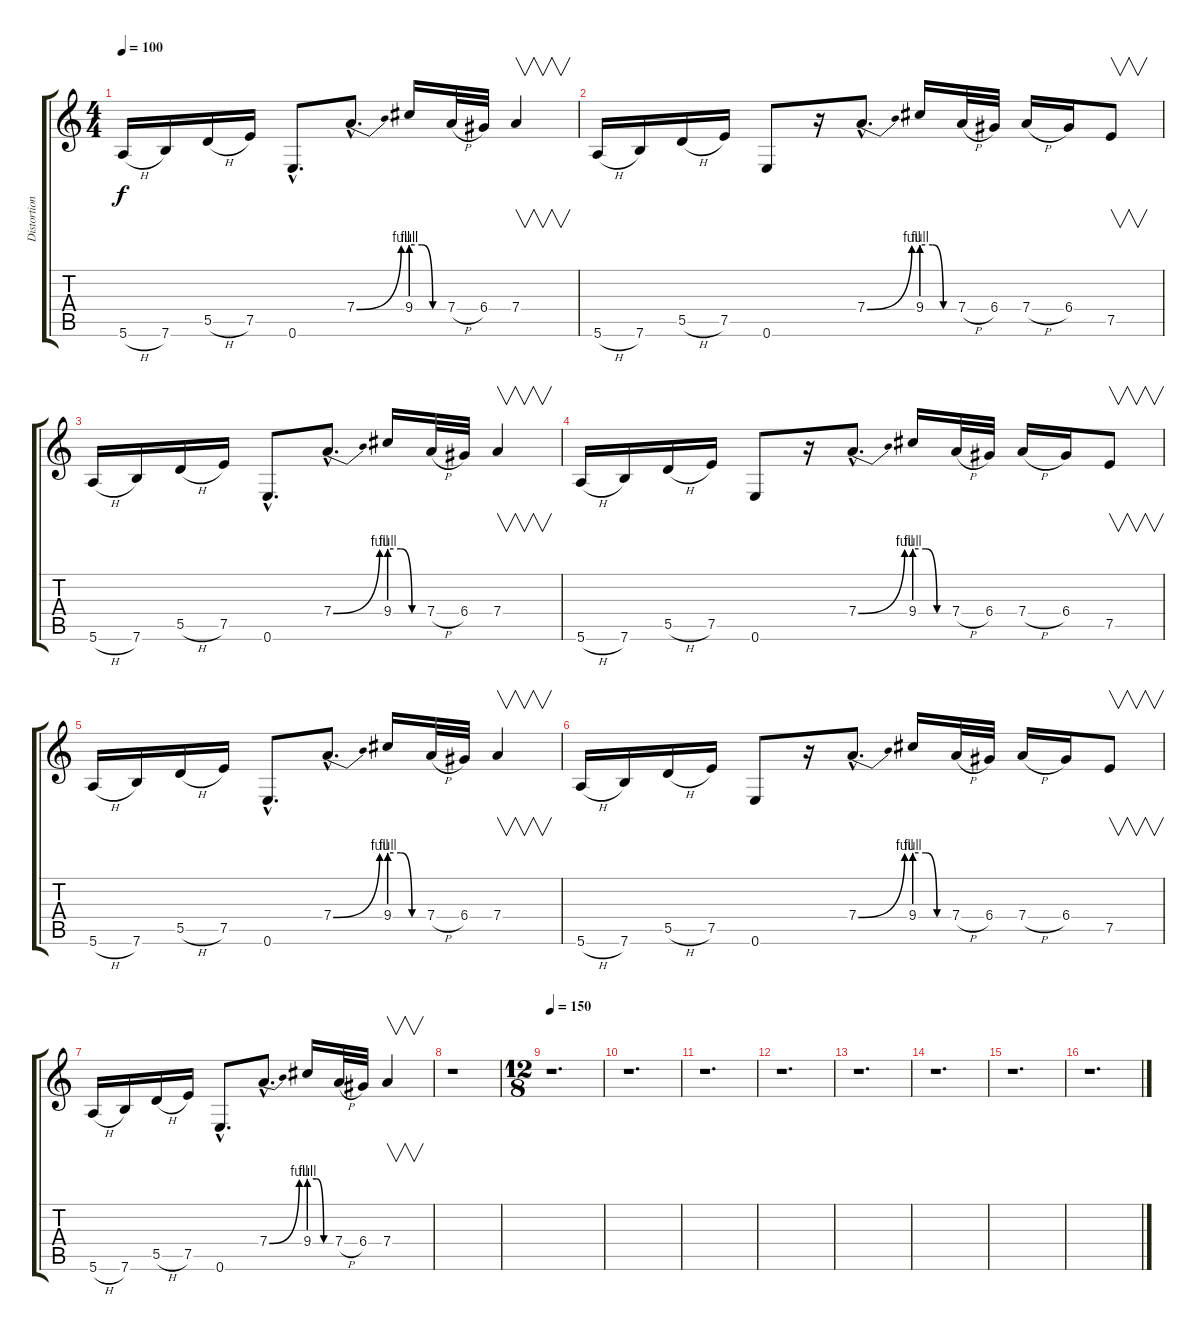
\track ("Distortion Guitar 2" "Distortion") {instrument distortionguitar}
\staff {score tabs}
\tuning (E4 B3 G3 D3 A2 E2) {hide}
\ts (4 4)
\tempo 100
\clef g2
\ks c
5.6{h}.16{dy f} 7.6.16 5.5{h}.16 7.5.16 0.6{hac}.8{d} 7.4{be (bend 0 0 60 4) hac}.8{d} 9.4{be (custom 0 4 20 4 40 0 60 0)}.16 7.4{h}.32 6.4.32 7.4.4{v} |
5.6{h}.16 7.6.16 5.5{h}.16 7.5.16 0.6.8 r.16 7.4{be (bend 0 0 60 4) hac}.8{d} 9.4{be (custom 0 4 20 4 40 0 60 0)}.16 7.4{h}.32 6.4.32 7.4{h}.16 6.4.16 7.5.8{v} |
5.6{h}.16 7.6.16 5.5{h}.16 7.5.16 0.6{hac}.8{d} 7.4{be (bend 0 0 60 4) hac}.8{d} 9.4{be (custom 0 4 20 4 40 0 60 0)}.16 7.4{h}.32 6.4.32 7.4.4{v} |
5.6{h}.16 7.6.16 5.5{h}.16 7.5.16 0.6.8 r.16 7.4{be (bend 0 0 60 4) hac}.8{d} 9.4{be (custom 0 4 20 4 40 0 60 0)}.16 7.4{h}.32 6.4.32 7.4{h}.16 6.4.16 7.5.8{v} |
5.6{h}.16 7.6.16 5.5{h}.16 7.5.16 0.6{hac}.8{d} 7.4{be (bend 0 0 60 4) hac}.8{d} 9.4{be (custom 0 4 20 4 40 0 60 0)}.16 7.4{h}.32 6.4.32 7.4.4{v} |
5.6{h}.16 7.6.16 5.5{h}.16 7.5.16 0.6.8 r.16 7.4{be (bend 0 0 60 4) hac}.8{d} 9.4{be (custom 0 4 20 4 40 0 60 0)}.16 7.4{h}.32 6.4.32 7.4{h}.16 6.4.16 7.5.8{v} |
5.6{h}.16 7.6.16 5.5{h}.16 7.5.16 0.6{hac}.8{d} 7.4{be (bend 0 0 60 4) hac}.8{d} 9.4{be (custom 0 4 20 4 40 0 60 0)}.16 7.4{h}.32 6.4.32 7.4.4{v} |
r.1 |
\ts (12 8)
\tempo 150
r.1{d} |
r.1{d} |
r.1{d} |
r.1{d} |
r.1{d} |
r.1{d} |
r.1{d} |
r.1{d}
